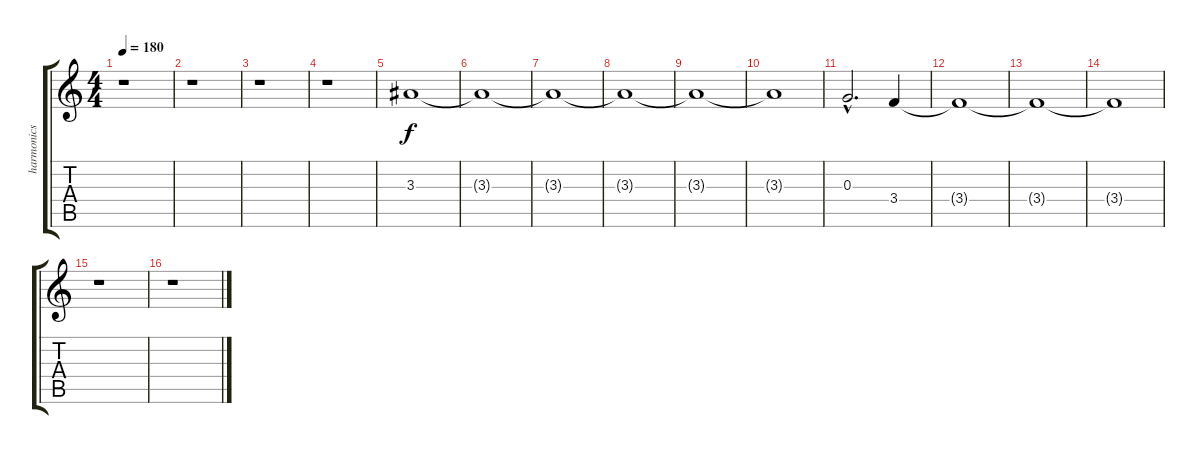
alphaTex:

\track ("harmonics" "harmonics") {instrument guitarharmonics}
\staff {score tabs}
\tuning (E4 B3 G3 D3 A2 E2) {hide}
\ts (4 4)
\tempo 180
\clef g2
\ks c
r.1{dy f} |
r.1 |
r.1 |
r.1 |
3.3.1 |
3.3{t}.1 |
3.3{t}.1 |
3.3{t}.1 |
3.3{t}.1 |
3.3{t}.1 |
0.3{hac}.2{d} 3.4.4 |
3.4{t}.1 |
3.4{t}.1 |
3.4{t}.1 |
r.1 |
r.1
